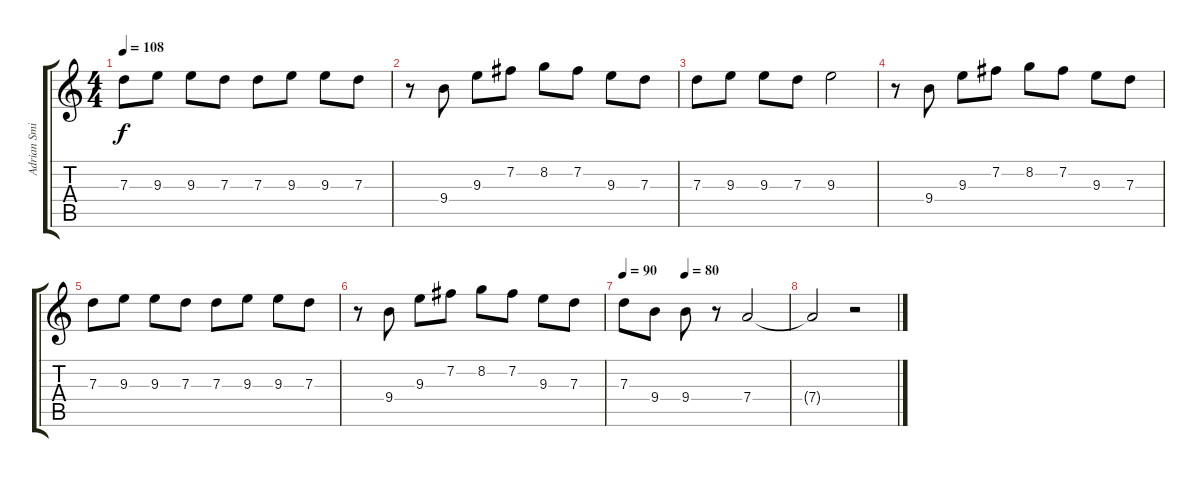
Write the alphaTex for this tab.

\track ("Adrian Smith" "Adrian Smi") {instrument overdrivenguitar}
\staff {score tabs}
\tuning (E4 B3 G3 D3 A2 E2) {hide}
\ts (4 4)
\tempo 108
\clef g2
\ks c
7.3.8{dy f} 9.3.8 9.3.8 7.3.8 7.3.8 9.3.8 9.3.8 7.3.8 |
r.8 9.4.8 9.3.8 7.2.8 8.2.8 7.2.8 9.3.8 7.3.8 |
7.3.8 9.3.8 9.3.8 7.3.8 9.3.2 |
r.8 9.4.8 9.3.8 7.2.8 8.2.8 7.2.8 9.3.8 7.3.8 |
7.3.8 9.3.8 9.3.8 7.3.8 7.3.8 9.3.8 9.3.8 7.3.8 |
r.8 9.4.8 9.3.8 7.2.8 8.2.8 7.2.8 9.3.8 7.3.8 |
\tempo 90
\tempo (80 0.375)
7.3.8 9.4.8 9.4.8 r.8 7.4.2 |
7.4{t}.2 r.2
